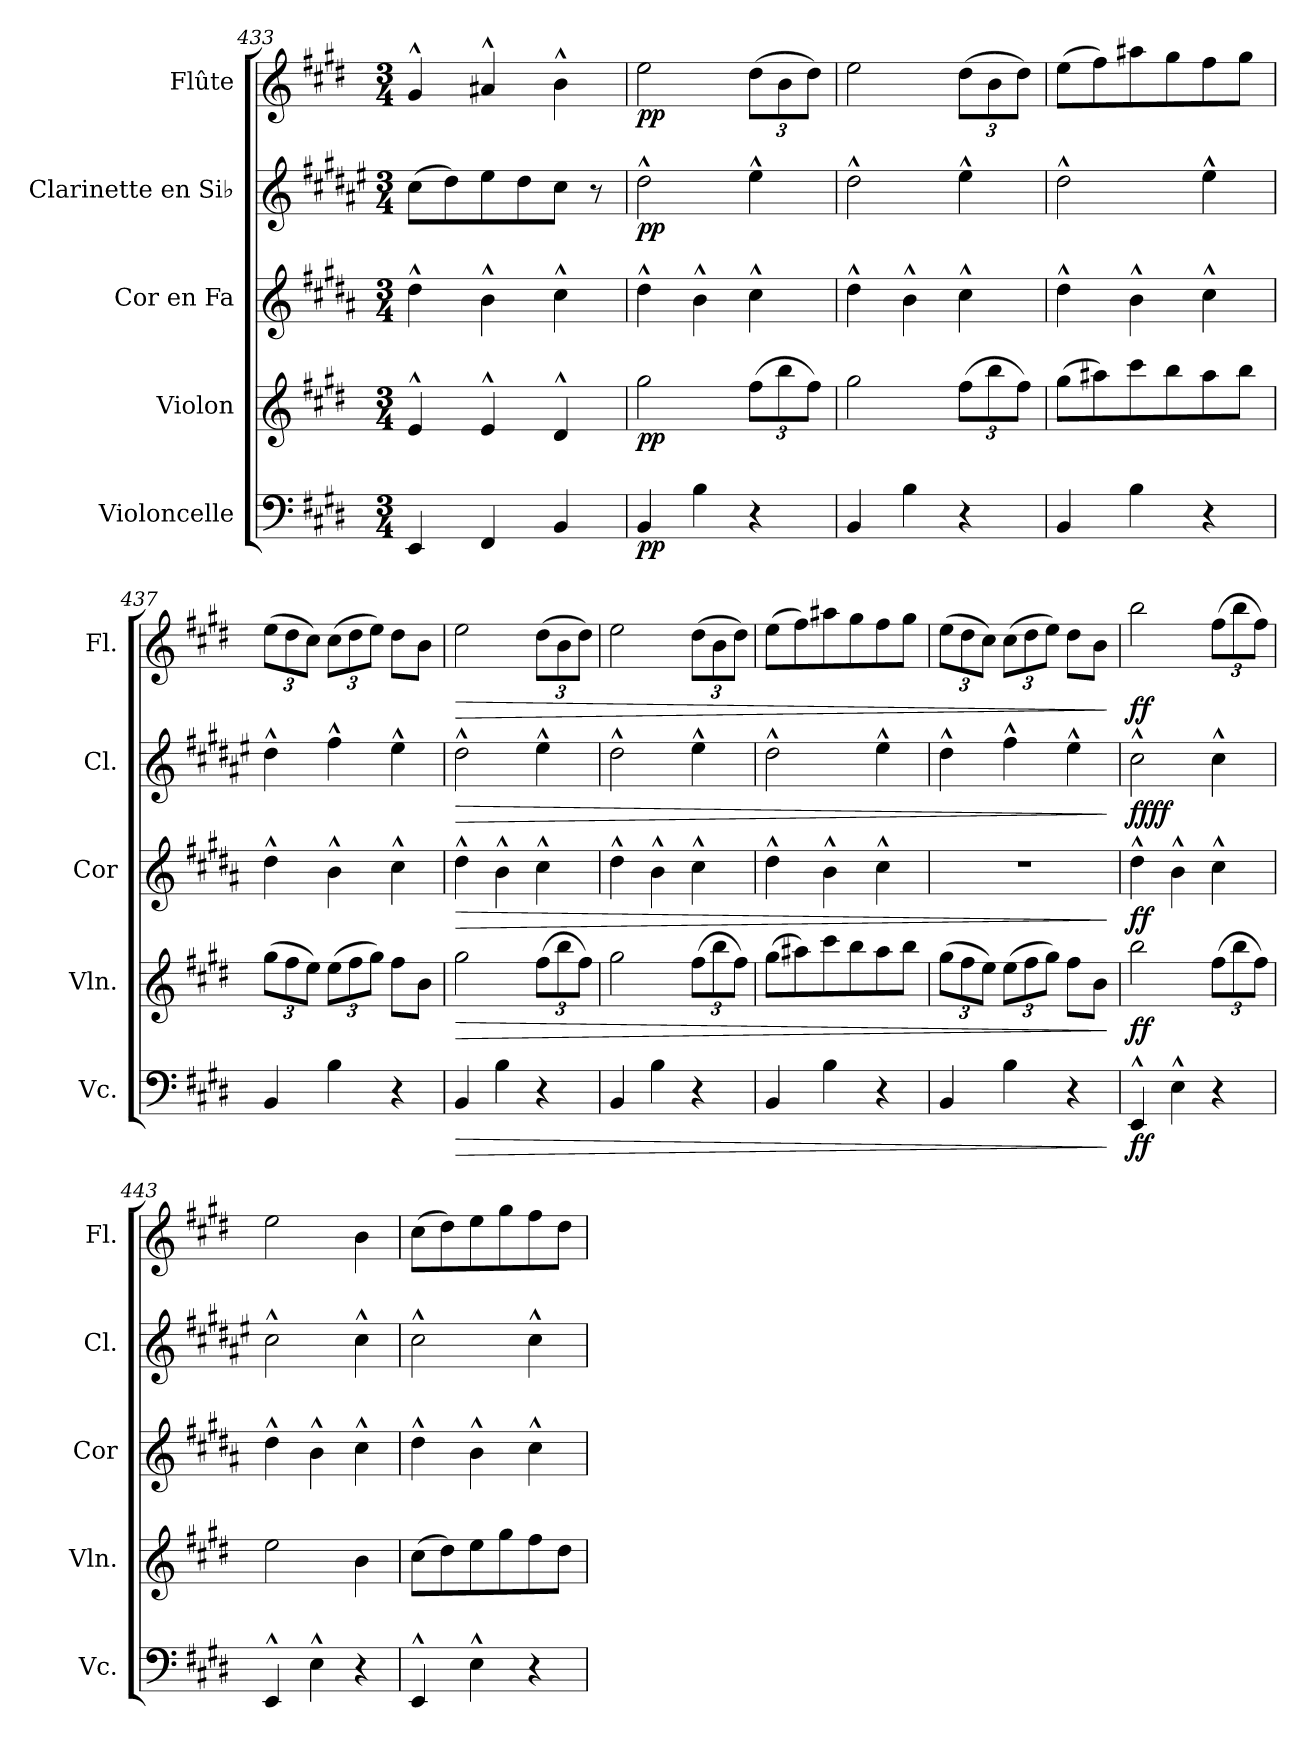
**kern	**dynam	**kern	**dynam	**kern	**dynam	**kern	**dynam	**kern	**dynam
*part5	*part5	*part4	*part4	*part3	*part3	*part2	*part2	*part1	*part1
*staff5	*staff5	*staff4	*staff4	*staff3	*staff3	*staff2	*staff2	*staff1	*staff1
*I"Violoncelle	*	*I"Violon	*	*I"Cor en Fa	*	*I"Clarinette en Si♭	*	*I"Flûte	*
*I'Vc.	*	*I'Vln.	*	*I'Cor	*	*I'Cl.	*	*I'Fl.	*
!!LO:LB:g=z
*clefF4	*	*clefG2	*	*clefG2	*	*clefG2	*	*clefG2	*
*	*	*	*	*ITrd4c7	*	*ITrd1c2	*	*	*
*k[f#c#g#d#]	*	*k[f#c#g#d#]	*	*k[f#c#g#d#]	*	*k[f#c#g#d#]	*	*k[f#c#g#d#]	*
*M3/4	*	*M3/4	*	*M3/4	*	*M3/4	*	*M3/4	*
=433	=433	=433	=433	=433	=433	=433	=433	=433	=433
4EE/	.	4e^^/	.	4g#^^\	.	(>8b\L	.	4g#^^/	.
.	.	.	.	.	.	8cc#\)	.	.	.
4FF#/	.	4e^^/	.	4e^^\	.	8dd#\	.	4a#X^^/	.
.	.	.	.	.	.	8cc#\	.	.	.
4BB/	.	4d#^^/	.	4f#^^\	.	8b\J	.	4b^^\	.
.	.	.	.	.	.	8r	.	.	.
=434	=434	=434	=434	=434	=434	=434	=434	=434	=434
!	!LO:DY:b	!	!LO:DY:b	!	!	!	!LO:DY:b	!	!LO:DY:b
4BB/	pp	2gg#\	pp	4g#^^\	.	2cc#^^\	pp	2ee\	pp
4B\	.	.	.	4e^^\	.	.	.	.	.
*	*	*Xbrackettup	*	*	*	*	*	*Xbrackettup	*
4r	.	(>12ff#\L	.	4f#^^\	.	4dd#^^\	.	(>12dd#\L	.
.	.	12bb\	.	.	.	.	.	12b\	.
.	.	12ff#\J)	.	.	.	.	.	12dd#\J)	.
=435	=435	=435	=435	=435	=435	=435	=435	=435	=435
4BB/	.	2gg#\	.	4g#^^\	.	2cc#^^\	.	2ee\	.
4B\	.	.	.	4e^^\	.	.	.	.	.
4r	.	(>12ff#\L	.	4f#^^\	.	4dd#^^\	.	(>12dd#\L	.
.	.	12bb\	.	.	.	.	.	12b\	.
.	.	12ff#\J)	.	.	.	.	.	12dd#\J)	.
=436	=436	=436	=436	=436	=436	=436	=436	=436	=436
4BB/	.	(>8gg#\L	.	4g#^^\	.	2cc#^^\	.	(>8ee\L	.
.	.	8aa#X\)	.	.	.	.	.	8ff#\)	.
4B\	.	8ccc#\	.	4e^^\	.	.	.	8aa#X\	.
.	.	8bb\	.	.	.	.	.	8gg#\	.
4r	.	8aa#\	.	4f#^^\	.	4dd#^^\	.	8ff#\	.
.	.	8bb\J	.	.	.	.	.	8gg#\J	.
=437	=437	=437	=437	=437	=437	=437	=437	=437	=437
4BB/	.	(>12gg#\L	.	4g#^^\	.	4cc#^^\	.	(>12ee\L	.
.	.	12ff#\	.	.	.	.	.	12dd#\	.
.	.	12ee\J)	.	.	.	.	.	12cc#\J)	.
4B\	.	(>12ee\L	.	4e^^\	.	4ee^^\	.	(>12cc#\L	.
.	.	12ff#\	.	.	.	.	.	12dd#\	.
.	.	12gg#\J)	.	.	.	.	.	12ee\J)	.
4r	.	8ff#\L	.	4f#^^\	.	4dd#^^\	.	8dd#\L	.
.	.	8b\J	.	.	.	.	.	8b\J	.
=438	=438	=438	=438	=438	=438	=438	=438	=438	=438
!	!LO:HP:b	!	!LO:HP:b	!	!LO:HP:b	!	!LO:HP:b	!	!LO:HP:b
4BB/	>	2gg#\	>	4g#^^\	>	2cc#^^\	>	2ee\	>
4B\	.	.	.	4e^^\	.	.	.	.	.
4r	.	(>12ff#\L	.	4f#^^\	.	4dd#^^\	.	(>12dd#\L	.
.	.	12bb\	.	.	.	.	.	12b\	.
.	.	12ff#\J)	.	.	.	.	.	12dd#\J)	.
=439	=439	=439	=439	=439	=439	=439	=439	=439	=439
4BB/	.	2gg#\	.	4g#^^\	.	2cc#^^\	.	2ee\	.
4B\	.	.	.	4e^^\	.	.	.	.	.
4r	.	(>12ff#\L	.	4f#^^\	.	4dd#^^\	.	(>12dd#\L	.
.	.	12bb\	.	.	.	.	.	12b\	.
.	.	12ff#\J)	.	.	.	.	.	12dd#\J)	.
=440	=440	=440	=440	=440	=440	=440	=440	=440	=440
4BB/	.	(>8gg#\L	.	4g#^^\	.	2cc#^^\	.	(>8ee\L	.
.	.	8aa#X\)	.	.	.	.	.	8ff#\)	.
4B\	.	8ccc#\	.	4e^^\	.	.	.	8aa#X\	.
.	.	8bb\	.	.	.	.	.	8gg#\	.
4r	.	8aa#\	.	4f#^^\	.	4dd#^^\	.	8ff#\	.
.	.	8bb\J	.	.	.	.	.	8gg#\J	.
!!LO:PB:g=z
=441	=441	=441	=441	=441	=441	=441	=441	=441	=441
4BB/	.	(>12gg#\L	.	2.r	.	4cc#^^\	.	(>12ee\L	.
.	.	12ff#\	.	.	.	.	.	12dd#\	.
.	.	12ee\J)	.	.	.	.	.	12cc#\J)	.
4B\	.	(>12ee\L	.	.	.	4ee^^\	.	(>12cc#\L	.
.	.	12ff#\	.	.	.	.	.	12dd#\	.
.	.	12gg#\J)	.	.	.	.	.	12ee\J)	.
4r	.	8ff#\L	.	.	.	4dd#^^\	.	8dd#\L	.
.	.	8b\J	.	.	.	.	.	8b\J	.
.	]	.	]	.	]	.	]	.	]
=442	=442	=442	=442	=442	=442	=442	=442	=442	=442
!	!LO:DY:b	!	!LO:DY:b	!	!LO:DY:b	!	!LO:DY:b	!	!
!	!	!	!	!	!	!	!LO:DY:n=1:b	!	!LO:DY:b
4EE^^/	ff	2bb\	ff	4g#^^\	ff	2b^^\	ff ff	2bb\	ff
4E^^\	.	.	.	4e^^\	.	.	.	.	.
4r	.	(>12ff#\L	.	4f#^^\	.	4b^^\	.	(>12ff#\L	.
.	.	12bb\	.	.	.	.	.	12bb\	.
.	.	12ff#\J)	.	.	.	.	.	12ff#\J)	.
=443	=443	=443	=443	=443	=443	=443	=443	=443	=443
4EE^^/	.	2ee\	.	4g#^^\	.	2b^^\	.	2ee\	.
4E^^\	.	.	.	4e^^\	.	.	.	.	.
4r	.	4b\	.	4f#^^\	.	4b^^\	.	4b\	.
=444	=444	=444	=444	=444	=444	=444	=444	=444	=444
4EE^^/	.	(>8cc#\L	.	4g#^^\	.	2b^^\	.	(>8cc#\L	.
.	.	8dd#\)	.	.	.	.	.	8dd#\)	.
4E^^\	.	8ee\	.	4e^^\	.	.	.	8ee\	.
.	.	8gg#\	.	.	.	.	.	8gg#\	.
4r	.	8ff#\	.	4f#^^\	.	4b^^\	.	8ff#\	.
.	.	8dd#\J	.	.	.	.	.	8dd#\J	.
=	=	=	=	=	=	=	=	=	=
*-	*-	*-	*-	*-	*-	*-	*-	*-	*-
